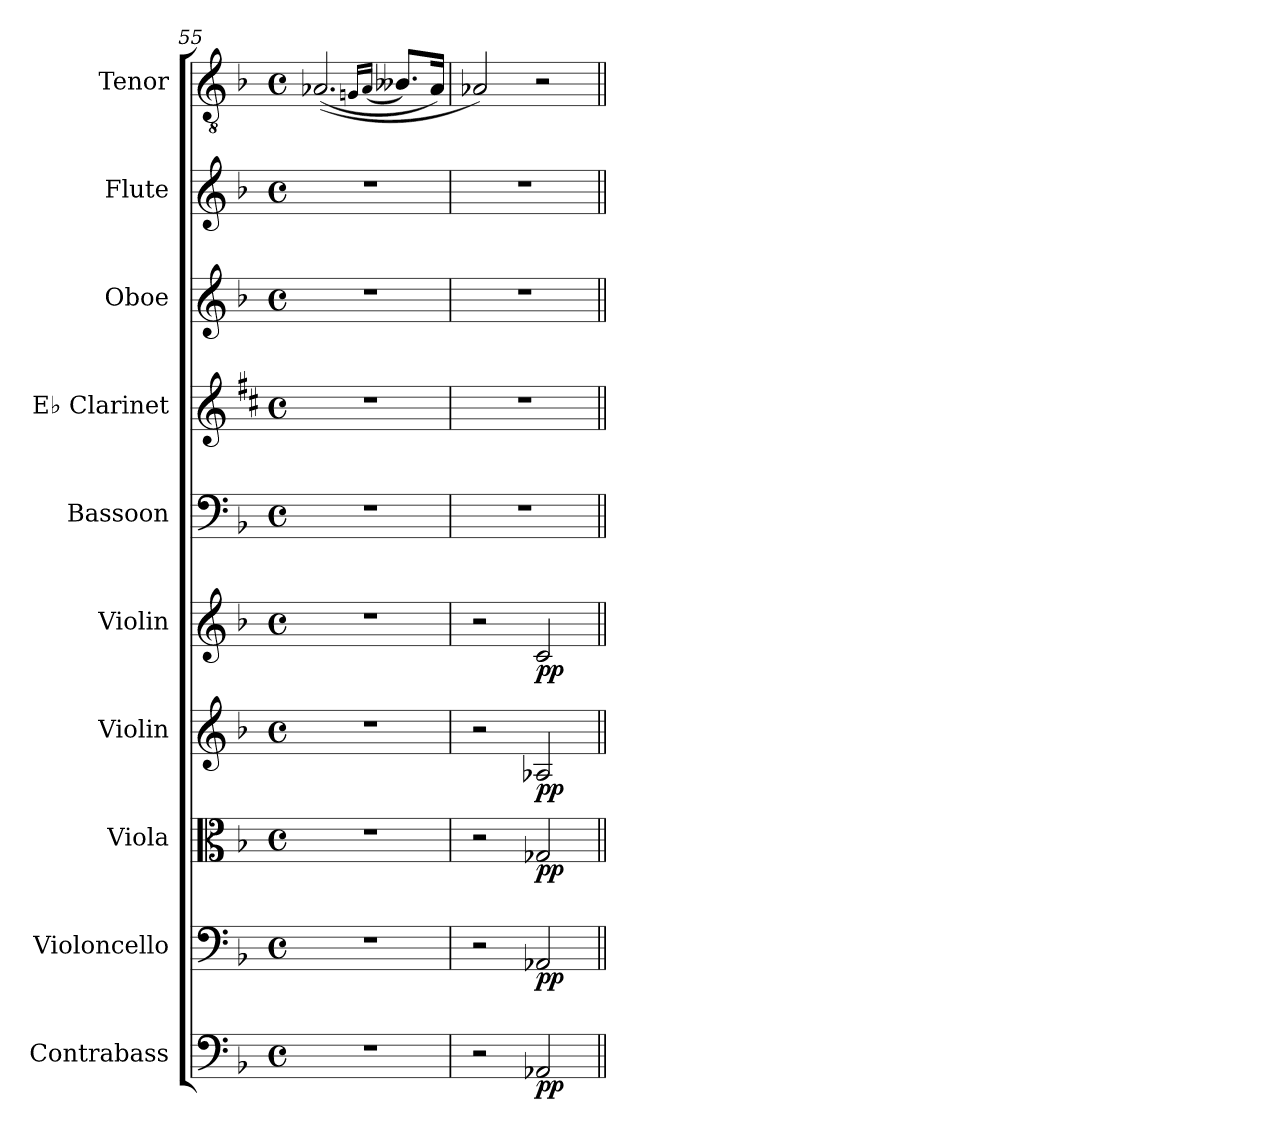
**kern	**dynam	**kern	**dynam	**kern	**dynam	**kern	**dynam	**kern	**dynam	**kern	**kern	**kern	**kern	**kern
*part10	*part10	*part9	*part9	*part8	*part8	*part7	*part7	*part6	*part6	*part5	*part4	*part3	*part2	*part1
*staff10	*staff10	*staff9	*staff9	*staff8	*staff8	*staff7	*staff7	*staff6	*staff6	*staff5	*staff4	*staff3	*staff2	*staff1
*I"Contrabass	*	*I"Violoncello	*	*I"Viola	*	*I"Violin	*	*I"Violin	*	*I"Bassoon	*I"E♭ Clarinet	*I"Oboe	*I"Flute	*I"Tenor
*I'Cb.	*	*I'Vc.	*	*I'Vla.	*	*I'Vln.	*	*I'Vln.	*	*I'Bsn.	*I'E♭ Cl.	*I'Ob.	*I'Fl.	*I'T.
*clefF4	*	*clefF4	*	*clefC3	*	*clefG2	*	*clefG2	*	*clefF4	*clefG2	*clefG2	*clefG2	*clefGv2
*ITrd7c12	*	*	*	*	*	*	*	*	*	*	*ITrd-2c-3	*	*	*
*k[b-]	*	*k[b-]	*	*k[b-]	*	*k[b-]	*	*k[b-]	*	*k[b-]	*k[b-]	*k[b-]	*k[b-]	*k[b-]
*M4/4	*	*M4/4	*	*M4/4	*	*M4/4	*	*M4/4	*	*M4/4	*M4/4	*M4/4	*M4/4	*M4/4
*met(c)	*	*met(c)	*	*met(c)	*	*met(c)	*	*met(c)	*	*met(c)	*met(c)	*met(c)	*met(c)	*met(c)
=55	=55	=55	=55	=55	=55	=55	=55	=55	=55	=55	=55	=55	=55	=55
1r	.	1r	.	1r	.	1r	.	1r	.	1r	1r	1r	1r	((>2.A-X/
.	.	.	.	.	.	.	.	.	.	.	.	.	.	16qGn/LL
.	.	.	.	.	.	.	.	.	.	.	.	.	.	(16qA-/JJ
.	.	.	.	.	.	.	.	.	.	.	.	.	.	8.B--X/L)
.	.	.	.	.	.	.	.	.	.	.	.	.	.	16A-/Jk)
=56	=56	=56	=56	=56	=56	=56	=56	=56	=56	=56	=56	=56	=56	=56
2r	.	2r	.	2r	.	2r	.	2r	.	1r	1r	1r	1r	2A-X/)
!	!LO:DY:b	!	!LO:DY:b	!	!LO:DY:b	!	!LO:DY:b	!	!LO:DY:b	!	!	!	!	!
2AAA-X/	pp	2AA-X/	pp	2G-X/	pp	2A-X/	pp	2c/	pp	.	.	.	.	2r
=||	=||	=||	=||	=||	=||	=||	=||	=||	=||	=||	=||	=||	=||	=||
*-	*-	*-	*-	*-	*-	*-	*-	*-	*-	*-	*-	*-	*-	*-
